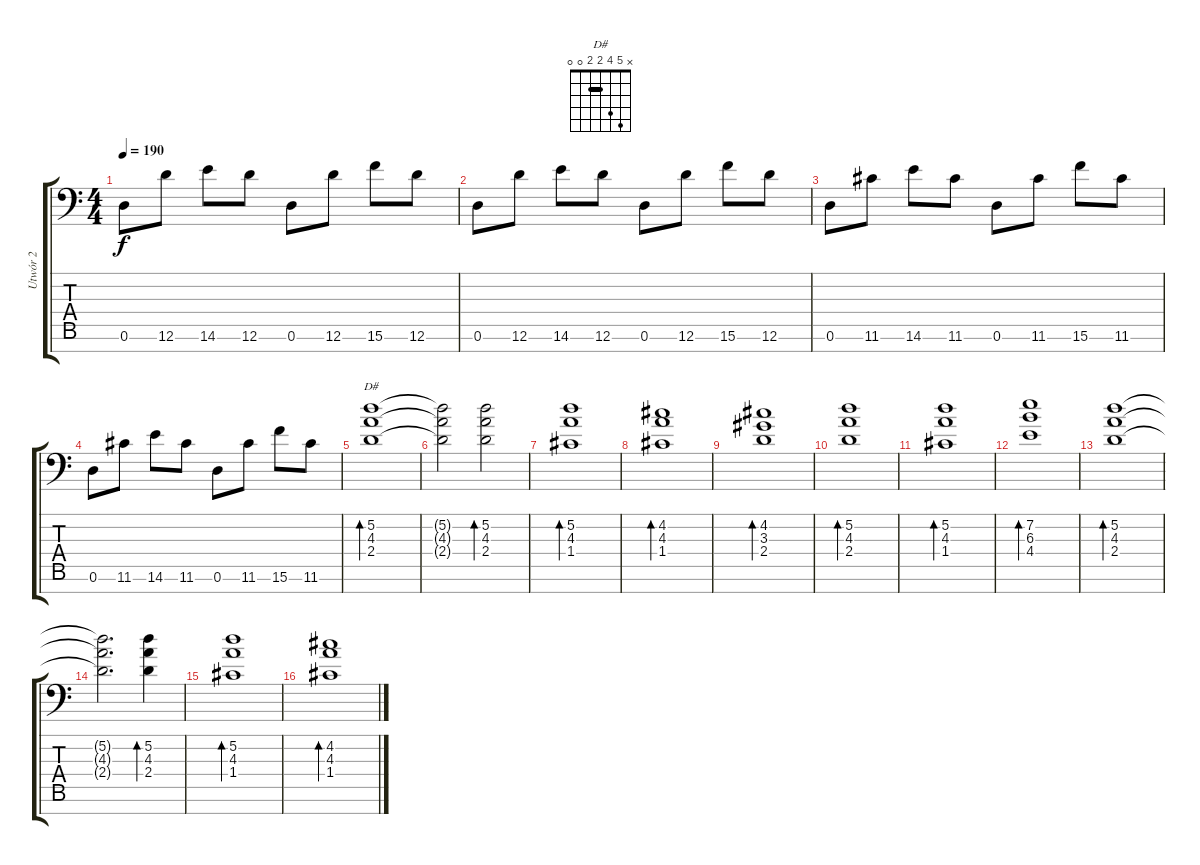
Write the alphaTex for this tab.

\track ("Utwór 2" "Utwór 2") {instrument distortionguitar}
\staff {score tabs}
\tuning (D4 A3 F3 C3 G2 D2 A1) {hide}
\chord ("D#" x 5 4 2 2 0 0) {barre 2}
\ts (4 4)
\tempo 190
\clef f4
\ks c
0.6.8{dy f} 12.6.8 14.6.8 12.6.8 0.6.8 12.6.8 15.6.8 12.6.8 |
0.6.8 12.6.8 14.6.8 12.6.8 0.6.8 12.6.8 15.6.8 12.6.8 |
0.6.8 11.6.8 14.6.8 11.6.8 0.6.8 11.6.8 15.6.8 11.6.8 |
0.6.8 11.6.8 14.6.8 11.6.8 0.6.8 11.6.8 15.6.8 11.6.8 |
(5.2 4.3 2.4).1{bd 240 ch "D#" instrument electricguitarclean} |
(5.2{t} 4.3{t} 2.4{t}).2 (5.2 4.3 2.4).2{bd 240 instrument electricguitarclean} |
(5.2 4.3 1.4).1{bd 240} |
(4.2 4.3 1.4).1{bd 240} |
(4.2 3.3 2.4).1{bd 240} |
(5.2 4.3 2.4).1{bd 240} |
(5.2 4.3 1.4).1{bd 240} |
(7.2 6.3 4.4).1{bd 240} |
(5.2 4.3 2.4).1{bd 240 instrument electricguitarclean} |
(5.2{t} 4.3{t} 2.4{t}).2{d} (5.2 4.3 2.4).4{bd 240 instrument electricguitarclean} |
(5.2 4.3 1.4).1{bd 240} |
(4.2 4.3 1.4).1{bd 240}
